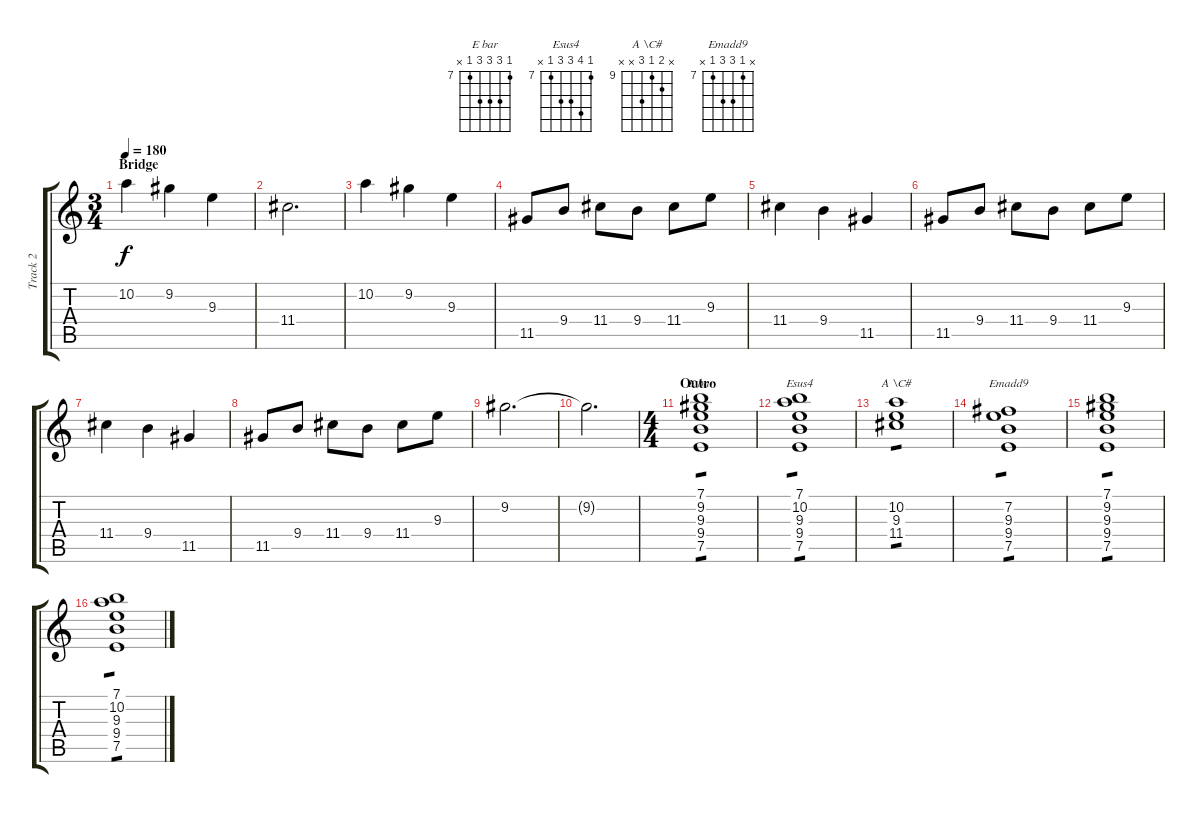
\track ("Track 2" "Track 2") {instrument distortionguitar}
\staff {score tabs}
\tuning (E4 B3 G3 D3 A2 E2) {hide}
\chord ("E bar" 7 9 9 9 7 x) {firstfret 7}
\chord ("Esus4" 7 10 9 9 7 x) {firstfret 7}
\chord ("A \\C#" x 10 9 11 x x) {firstfret 9}
\chord ("Emadd9" x 7 9 9 7 x) {firstfret 7}
\ts (3 4)
\section ("" "Bridge")
\tempo 180
\clef g2
\ks c
10.2.4{dy f} 9.2.4 9.3.4 |
11.4.2{d} |
10.2.4 9.2.4 9.3.4 |
11.5.8 9.4.8 11.4.8 9.4.8 11.4.8 9.3.8 |
11.4.4 9.4.4 11.5.4 |
11.5.8 9.4.8 11.4.8 9.4.8 11.4.8 9.3.8 |
11.4.4 9.4.4 11.5.4 |
11.5.8 9.4.8 11.4.8 9.4.8 11.4.8 9.3.8 |
9.2.2{d} |
9.2{t}.2{d} |
\ts (4 4)
\section ("" "Outro")
(7.1 9.2 9.3 9.4 7.5).1{ch "E bar" tp 1} |
(7.1 10.2 9.3 9.4 7.5).1{ch "Esus4" tp 1} |
(10.2 9.3 11.4).1{ch "A \\C#" tp 1} |
(7.2 9.3 9.4 7.5).1{ch "Emadd9" tp 1} |
(7.1 9.2 9.3 9.4 7.5).1{tp 1} |
(7.1 10.2 9.3 9.4 7.5).1{tp 1}
